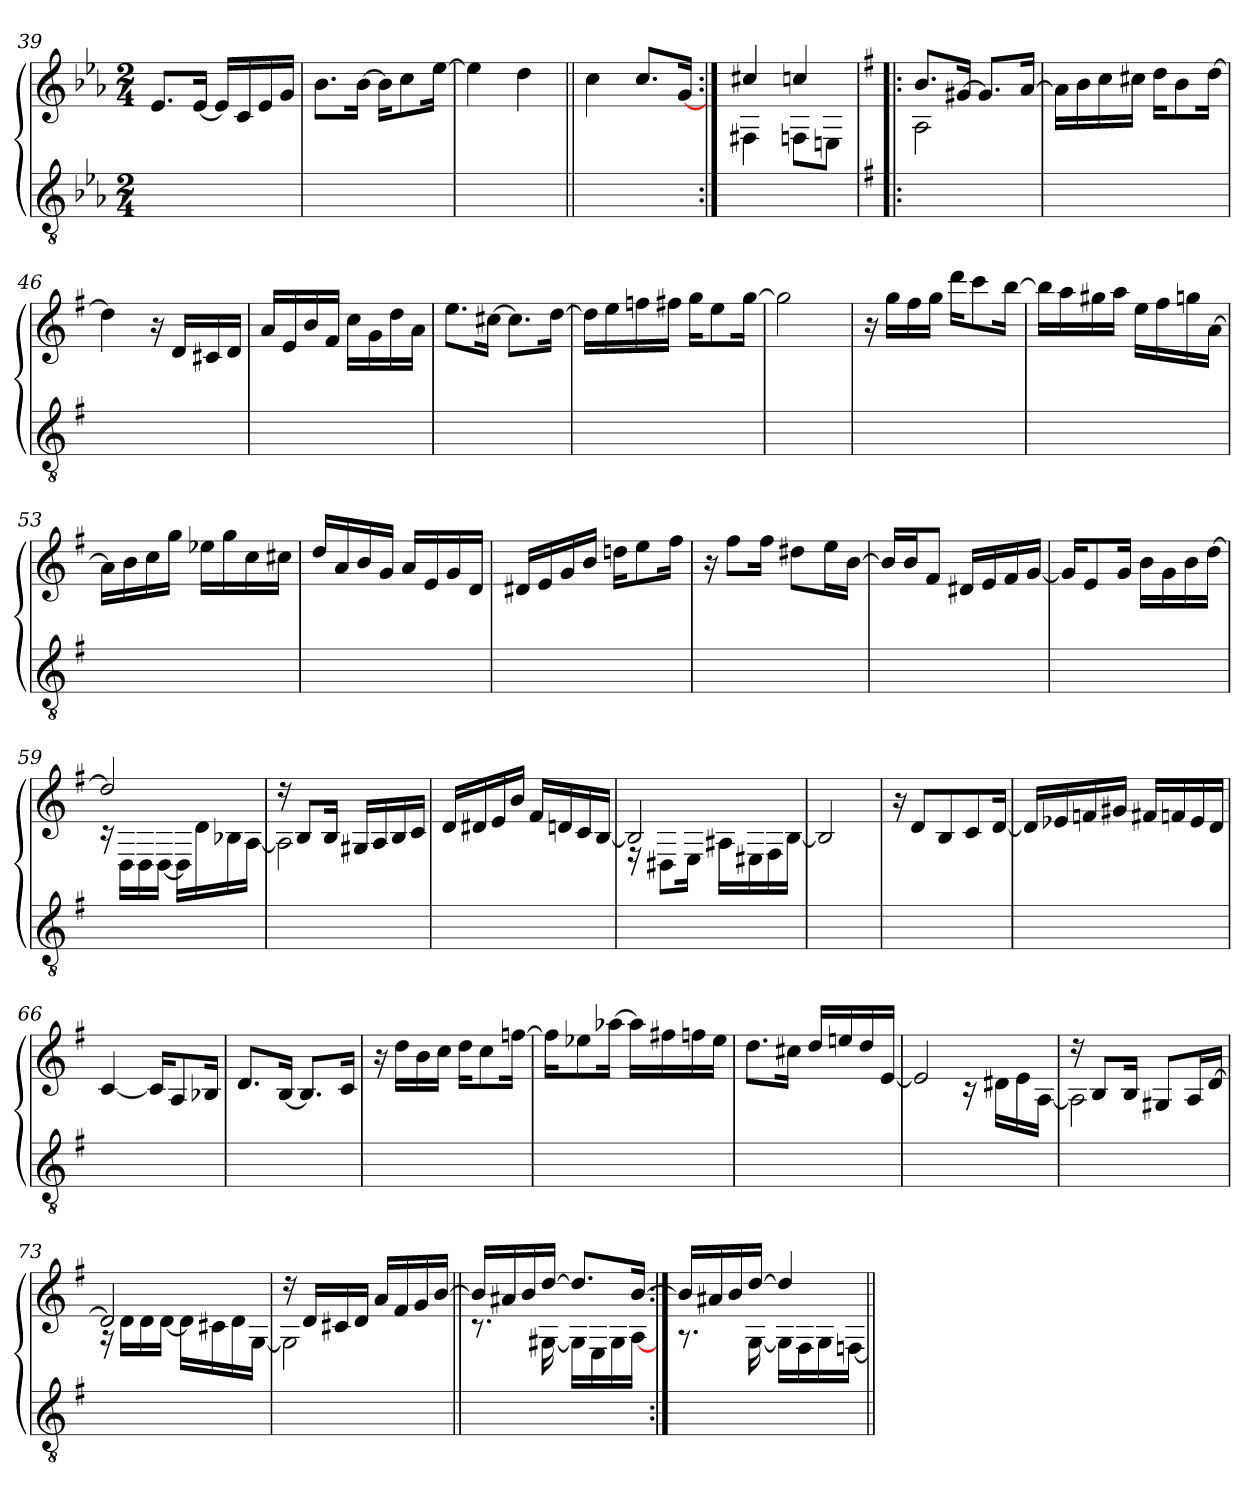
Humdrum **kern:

**kern	**kern
*part2	*part1
*staff2	*staff1
!!LO:LB:g=z
*clefGv2	*clefG2
*k[b-e-a-]	*k[b-e-a-]
*E-:	*E-:
*M2/4	*M2/4
=39	=39
2ryy	8.e-/L
.	[16e-/Jk
.	16e-/LL]
.	16c/
.	16e-/
.	16g/JJ
=40	=40
2ryy	8.b-\L
.	[16b-\Jk
.	16b-\KL]
.	8cc\
.	[16ee-\Jk
=41	=41
2ryy	4ee-\]
.	4dd\
=42||	=42||
2ryy	4cc\
.	8.cc/L
.	[16g/Jk
=43:|!	=43:|!
*	*^
2ryy	4cc#X/	4F#X\
.	4ccn/	8Fn\L
.	.	8En\J
!!LO:LB:g=z	!!
=44!|:	=44!|:	=44!|:
*k[f#]	*k[f#]	*
*G:	*G:	*
2ryy	8.b/L	2A\
.	[>16g#X/Jk	.
.	8.g#/L]	.
.	[>16a/Jk	.
*	*v	*v
=45	=45
2ryy	16a\LL]
.	16b\
.	16cc\
.	16cc#X\JJ
.	16dd\KL
.	8b\
.	[16dd\Jk
=46	=46
2ryy	4dd\]
.	16r
.	16d/LL
.	16c#X/
.	16d/JJ
=47	=47
2ryy	16a/LL
.	16e/
.	16b/
.	16f#/JJ
.	16cc\LL
.	16g\
.	16dd\
.	16a\JJ
=48	=48
2ryy	8.ee\L
.	[16cc#X\Jk
.	8.cc#\L]
.	[16dd\Jk
!!LO:LB:g=z
=49	=49
2ryy	16dd\LL]
.	16ee\
.	16ffn\
.	16ff#X\JJ
.	16gg\KL
.	8ee\
.	[16gg\Jk
=50	=50
2ryy	2gg\]
=51	=51
2ryy	16r
.	16gg\LL
.	16ff#\
.	16gg\JJ
.	16ddd\KL
.	8ccc\
.	[16bb\Jk
=52	=52
2ryy	16bb\LL]
.	16aa\
.	16gg#X\
.	16aa\JJ
.	16ee\LL
.	16ff#\
.	16ggn\
.	[16a\JJ
=53	=53
2ryy	16a\LL]
.	16b\
.	16cc\
.	16gg\JJ
.	16ee-X\LL
.	16gg\
.	16cc\
.	16cc#X\JJ
!!LO:LB:g=z
=54	=54
2ryy	16dd/LL
.	16a/
.	16b/
.	16g/JJ
.	16a/LL
.	16e/
.	16g/
.	16d/JJ
=55	=55
2ryy	16d#X/LL
.	16e/
.	16g/
.	16b/JJ
.	16ddn\KL
.	8ee\
.	16ff#\Jk
=56	=56
2ryy	16r
.	8ff#\L
.	16ff#\Jk
.	8dd#X\L
.	16ee\L
.	[16b\JJ
=57	=57
2ryy	16b/LL]
.	16b/J
.	8f#/J
.	16d#X/LL
.	16e/
.	16f#/
.	[16g/JJ
=58	=58
2ryy	16g/KL]
.	8e/
.	16g/Jk
.	16b\LL
.	16g\
.	16b\
.	[16dd\JJ
!!LO:PB:g=z
=59	=59
*	*^
2ryy	2dd/]	16rc
.	.	16D\LL
.	.	16D\
.	.	[<16D\JJ
.	.	16D\LL]
.	.	16d\
.	.	16B-X\
.	.	[<16A\JJ
=60	=60	=60
2ryy	16rdd	2A\]
.	8B/L	.
.	16B/Jk	.
.	16G#X/LL	.
.	16A/	.
.	16B/	.
.	16c/JJ	.
*	*v	*v
=61	=61
2ryy	16d/LL
.	16d#X/
.	16e/
.	16b/JJ
.	16f#/LL
.	16dn/
.	16c/
.	[16B/JJ
=62	=62
*	*^
2ryy	2B/]	16rE
.	.	8D#X\L
.	.	16E\Jk
.	.	16A#X\LL
.	.	16E#X\
.	.	16F#\
.	.	[<16B\JJ
*	*v	*v
=63	=63
2ryy	2B/]
!!LO:LB:g=z
=64	=64
2ryy	16r
.	8d/L
.	8B/
.	8c/
.	[16d/Jk
=65	=65
2ryy	16d/LL]
.	16e-X/
.	16fn/
.	16g#X/JJ
.	16f#X/LL
.	16fn/
.	16e-/
.	16d/JJ
=66	=66
2ryy	[4c/
.	16c/KL]
.	8A/
.	16B-X/Jk
=67	=67
2ryy	8.d/L
.	[16B/Jk
.	8.B/L]
.	16c/Jk
=68	=68
2ryy	16r
.	16dd\LL
.	16b\
.	16cc\JJ
.	16dd\KL
.	8cc\
.	[16ffn\Jk
=69	=69
2ryy	16ff\KL]
.	8ee-X\
.	[16aa-X\Jk
.	16aa-\LL]
.	16ff#X\
.	16ffn\
.	16ee-\JJ
!!LO:LB:g=z
=70	=70
2ryy	8.dd\L
.	16cc#X\Jk
.	16dd/LL
.	16een/
.	16dd/
.	[16e/JJ
=71	=71
*	*^
2ryy	2e/]	4ryy
.	.	16rc
.	.	16d#X\LL
.	.	16e\
.	.	[<16A\JJ
=72	=72	=72
2ryy	16rdd	2A\]
.	8B/L	.
.	16B/Jk	.
.	8G#X/L	.
.	16A/L	.
.	[>16d/JJ	.
=73	=73	=73
2ryy	2d/]	16rG
.	.	16d\LL
.	.	16d\
.	.	[<16d\JJ
.	.	16d\LL]
.	.	16c#X\
.	.	16d\
.	.	[<16G\JJ
=74	=74	=74
2ryy	16rdd	2G\]
.	16d/LL	.
.	16c#X/	.
.	16d/JJ	.
.	16a/LL	.
.	16f#/	.
.	16g/	.
.	[>16b/JJ	.
!!LO:LB:g=z	!!
=75||	=75||	=75||
2ryy	16b/LL]	8.rc
.	16a#X/	.
.	16b/	.
.	[>16dd/JJ	[<16G#X\
.	8.dd/L]	16G#\LL]
.	.	16E\
.	.	16G#\
.	[>16b/Jk	[<16A\JJ
=76:|!	=76:|!	=76:|!
2ryy	16b/LL]	8.rA
.	16a#X/	.
.	16b/	.
.	[>16dd/JJ	[<16G\
.	4dd/]	16G\LL]
.	.	16F#\
.	.	16G\
.	.	[<16Fn\JJ
*	*v	*v
=||	=||
*-	*-
